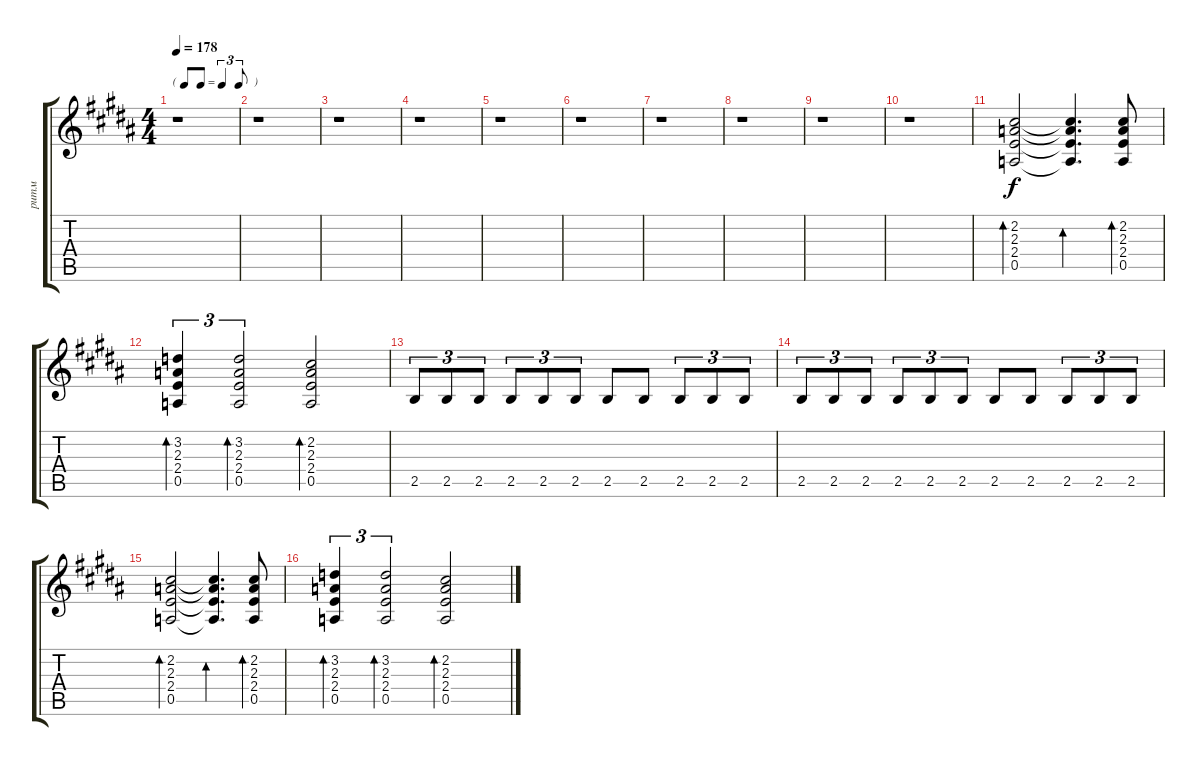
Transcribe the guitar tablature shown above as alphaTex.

\track ("ритм " "ритм ") {instrument overdrivenguitar}
\staff {score tabs}
\tuning (E4 B3 G3 D3 A2 E2) {hide}
\ts (4 4)
\tf triplet8th
\tempo 178
\clef g2
\ks b
r.1{dy pp} |
r.1 |
r.1 |
r.1 |
r.1 |
r.1 |
r.1 |
r.1 |
r.1 |
r.1{balance 8 instrument overdrivenguitar} |
(2.2 2.3 2.4 0.5).2{bd 60 dy f} (2.2{t} 2.3{t} 2.4{t} 0.5{t}).4{d bd 60} (2.2 2.3 2.4 0.5).8{bd 30} |
(3.2 2.3 2.4 0.5).4{tu (3 2) bd 30} (3.2 2.3 2.4 0.5).2{tu (3 2) bd 30} (2.2 2.3 2.4 0.5).2{bd 30} |
2.5.8{tu (3 2)} 2.5.8{tu (3 2)} 2.5.8{tu (3 2)} 2.5.8{tu (3 2)} 2.5.8{tu (3 2)} 2.5.8{tu (3 2)} 2.5.8 2.5.8 2.5.8{tu (3 2)} 2.5.8{tu (3 2)} 2.5.8{tu (3 2)} |
2.5.8{tu (3 2)} 2.5.8{tu (3 2)} 2.5.8{tu (3 2)} 2.5.8{tu (3 2)} 2.5.8{tu (3 2)} 2.5.8{tu (3 2)} 2.5.8 2.5.8 2.5.8{tu (3 2)} 2.5.8{tu (3 2)} 2.5.8{tu (3 2)} |
(2.2 2.3 2.4 0.5).2{bd 60} (2.2{t} 2.3{t} 2.4{t} 0.5{t}).4{d bd 60} (2.2 2.3 2.4 0.5).8{bd 60} |
(3.2 2.3 2.4 0.5).4{tu (3 2) bd 60} (3.2 2.3 2.4 0.5).2{tu (3 2) bd 60} (2.2 2.3 2.4 0.5).2{bd 60}
